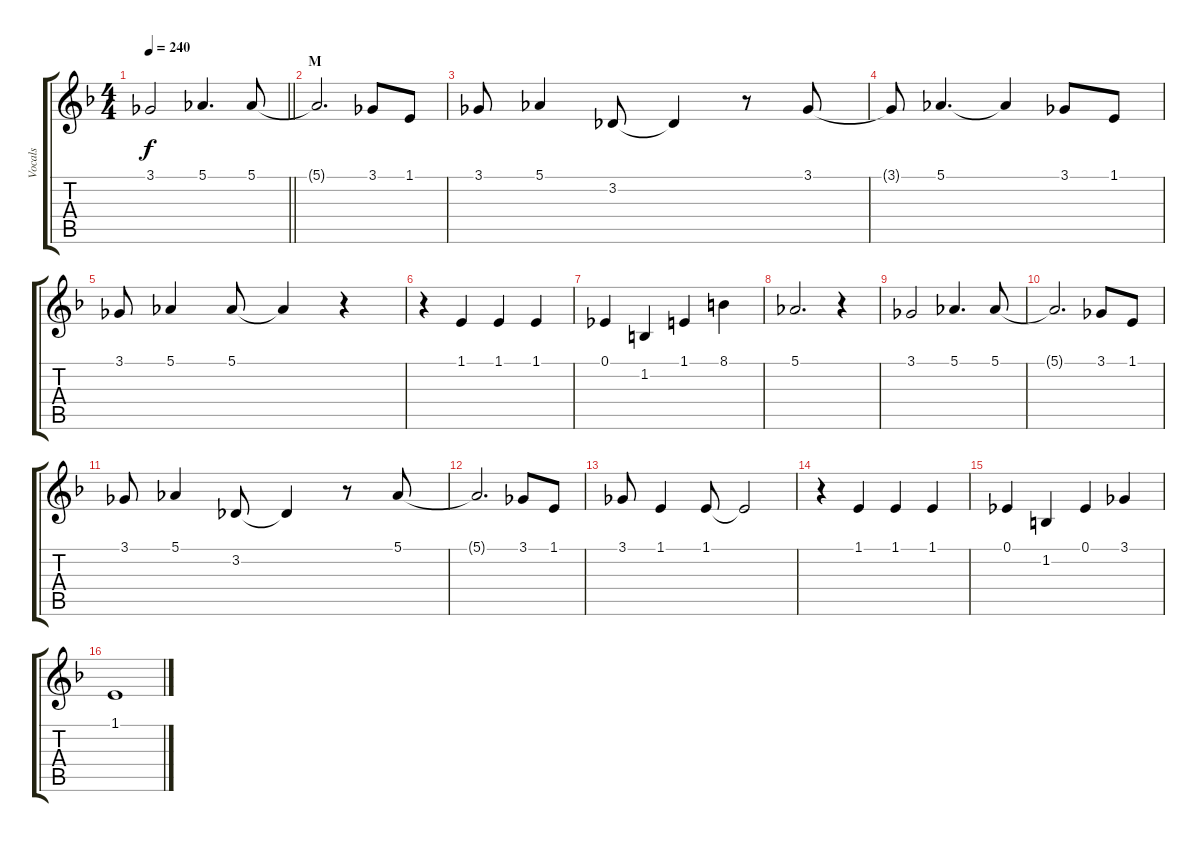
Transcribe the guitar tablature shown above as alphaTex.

\track ("Vocals" "Vocals") {instrument voiceoohs}
\staff {score tabs}
\tuning (Eb4 Bb3 Gb3 Db3 Ab2 Eb2) {hide}
\ts (4 4)
\tempo 240
\clef g2
\barLineRight lightlight
\ks f
3.1.2{dy f} 5.1.4{d} 5.1.8 |
\section ("" "M")
5.1{t}.2{d} 3.1.8 1.1.8 |
3.1.8 5.1.4 3.2.8 3.2{t}.4 r.8 3.1.8 |
3.1{t}.8 5.1.4{d} 5.1{t}.4 3.1.8 1.1.8 |
3.1.8 5.1.4 5.1.8 5.1{t}.4 r.4 |
r.4 1.1.4 1.1.4 1.1.4 |
0.1.4 1.2.4 1.1.4 8.1.4 |
5.1.2{d} r.4 |
3.1.2 5.1.4{d} 5.1.8 |
5.1{t}.2{d} 3.1.8 1.1.8 |
3.1.8 5.1.4 3.2.8 3.2{t}.4 r.8 5.1.8 |
5.1{t}.2{d} 3.1.8 1.1.8 |
3.1.8 1.1.4 1.1.8 1.1{t}.2 |
r.4 1.1.4 1.1.4 1.1.4 |
0.1.4 1.2.4 0.1.4 3.1.4 |
1.1.1
